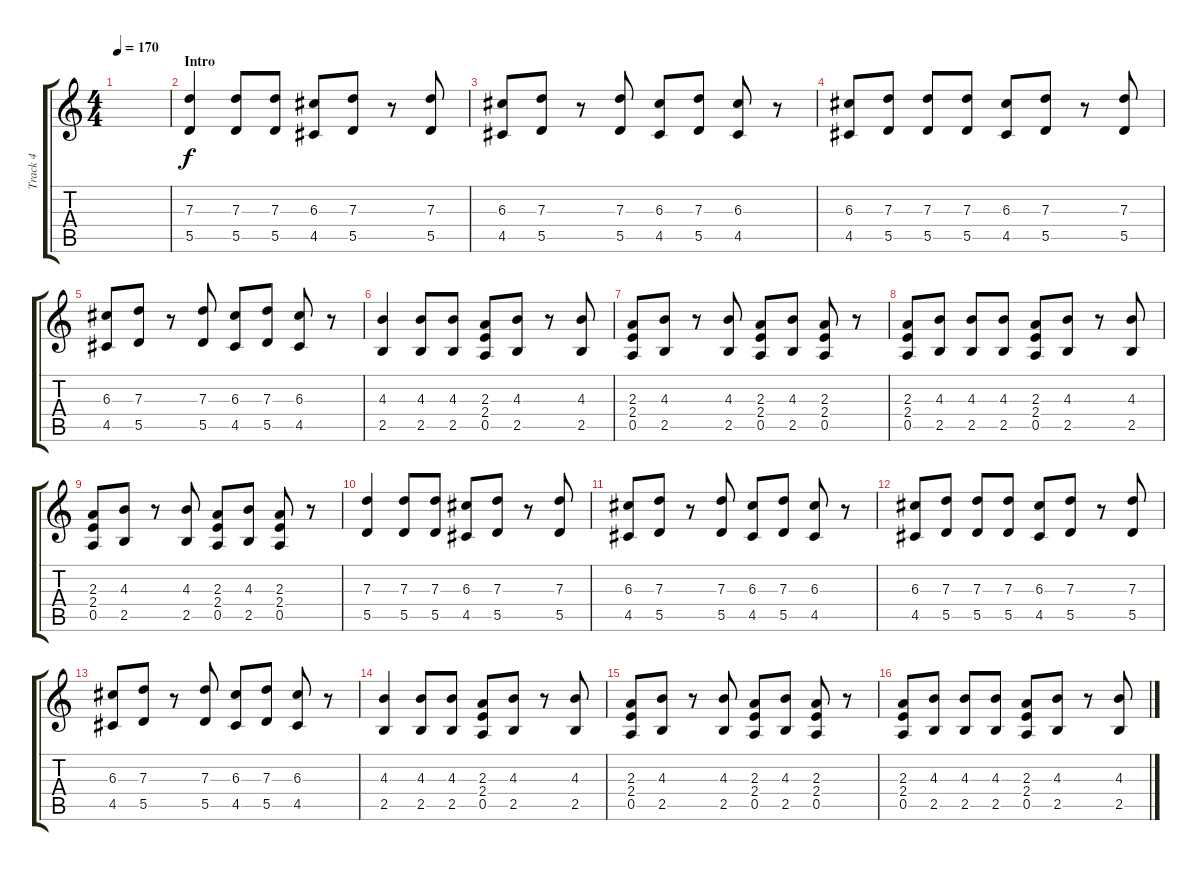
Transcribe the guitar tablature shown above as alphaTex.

\track ("Track 4" "Track 4") {instrument distortionguitar}
\staff {score tabs}
\tuning (E4 B3 G3 D3 A2 E2) {hide}
\ts (4 4)
\tempo 170
\clef g2
\ks c
|
\section ("" "Intro")
(7.3 5.5).4 (7.3 5.5).8 (7.3 5.5).8 (6.3 4.5).8 (7.3 5.5).8 r.8 (7.3 5.5).8 |
(6.3 4.5).8 (7.3 5.5).8 r.8 (7.3 5.5).8 (6.3 4.5).8 (7.3 5.5).8 (6.3 4.5).8 r.8 |
(6.3 4.5).8 (7.3 5.5).8 (7.3 5.5).8 (7.3 5.5).8 (6.3 4.5).8 (7.3 5.5).8 r.8 (7.3 5.5).8 |
(6.3 4.5).8 (7.3 5.5).8 r.8 (7.3 5.5).8 (6.3 4.5).8 (7.3 5.5).8 (6.3 4.5).8 r.8 |
(4.3 2.5).4 (4.3 2.5).8 (4.3 2.5).8 (2.3 2.4 0.5).8 (4.3 2.5).8 r.8 (4.3 2.5).8 |
(2.3 2.4 0.5).8 (4.3 2.5).8 r.8 (4.3 2.5).8 (2.3 2.4 0.5).8 (4.3 2.5).8 (2.3 2.4 0.5).8 r.8 |
(2.3 2.4 0.5).8 (4.3 2.5).8 (4.3 2.5).8 (4.3 2.5).8 (2.3 2.4 0.5).8 (4.3 2.5).8 r.8 (4.3 2.5).8 |
(2.3 2.4 0.5).8 (4.3 2.5).8 r.8 (4.3 2.5).8 (2.3 2.4 0.5).8 (4.3 2.5).8 (2.3 2.4 0.5).8 r.8 |
(7.3 5.5).4 (7.3 5.5).8 (7.3 5.5).8 (6.3 4.5).8 (7.3 5.5).8 r.8 (7.3 5.5).8 |
(6.3 4.5).8 (7.3 5.5).8 r.8 (7.3 5.5).8 (6.3 4.5).8 (7.3 5.5).8 (6.3 4.5).8 r.8 |
(6.3 4.5).8 (7.3 5.5).8 (7.3 5.5).8 (7.3 5.5).8 (6.3 4.5).8 (7.3 5.5).8 r.8 (7.3 5.5).8 |
(6.3 4.5).8 (7.3 5.5).8 r.8 (7.3 5.5).8 (6.3 4.5).8 (7.3 5.5).8 (6.3 4.5).8 r.8 |
(4.3 2.5).4 (4.3 2.5).8 (4.3 2.5).8 (2.3 2.4 0.5).8 (4.3 2.5).8 r.8 (4.3 2.5).8 |
(2.3 2.4 0.5).8 (4.3 2.5).8 r.8 (4.3 2.5).8 (2.3 2.4 0.5).8 (4.3 2.5).8 (2.3 2.4 0.5).8 r.8 |
(2.3 2.4 0.5).8 (4.3 2.5).8 (4.3 2.5).8 (4.3 2.5).8 (2.3 2.4 0.5).8 (4.3 2.5).8 r.8 (4.3 2.5).8
